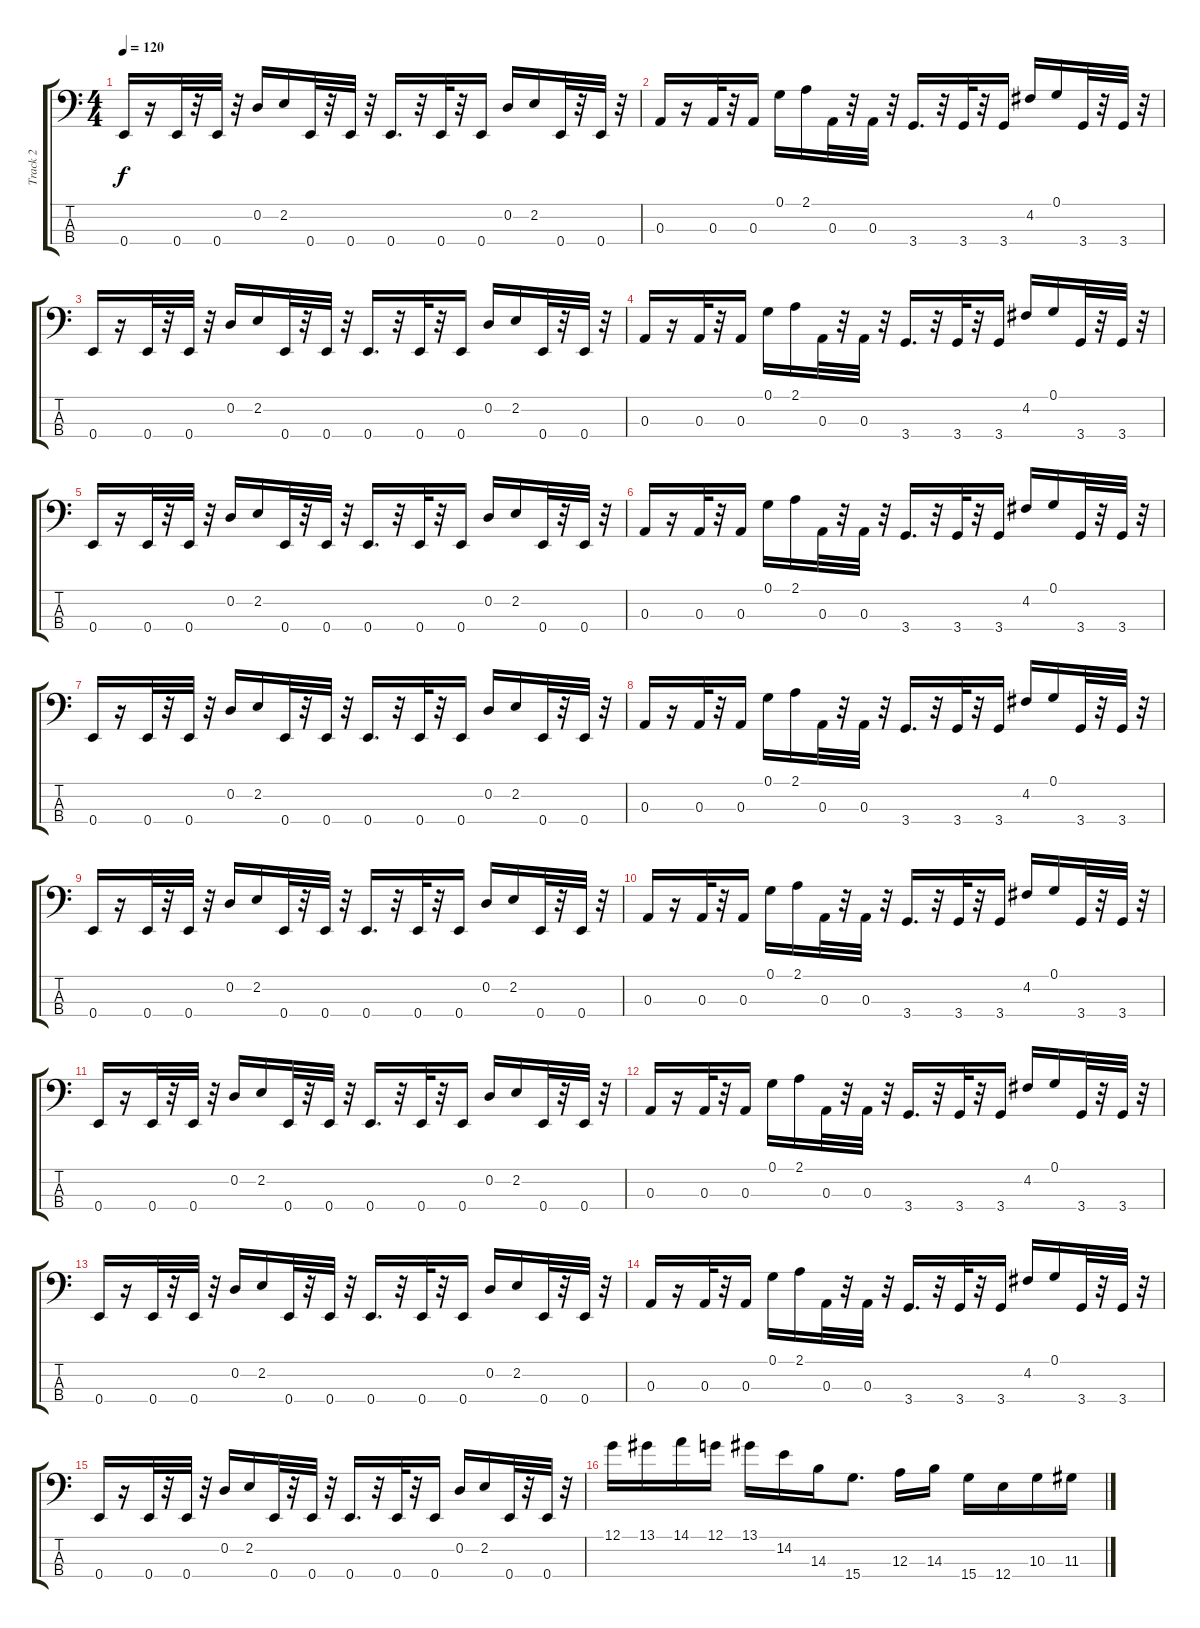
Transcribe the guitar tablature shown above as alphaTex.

\track ("Track 2" "Track 2") {instrument electricbassfinger}
\staff {score tabs}
\tuning (G2 D2 A1 E1) {hide}
\ts (4 4)
\tempo 120
\clef f4
\ks c
0.4.16{dy f} r.16 0.4.32 r.32 0.4.32 r.32 0.2.16 2.2.16 0.4.32 r.32 0.4.32 r.32 0.4.16{d} r.32 0.4.32 r.32 0.4.16 0.2.16 2.2.16 0.4.32 r.32 0.4.32 r.32 |
0.3.16 r.16 0.3.32 r.32 0.3.16 0.1.16 2.1.16 0.3.32 r.32 0.3.32 r.32 3.4.16{d} r.32 3.4.32 r.32 3.4.16 4.2.16 0.1.16 3.4.32 r.32 3.4.32 r.32 |
0.4.16 r.16 0.4.32 r.32 0.4.32 r.32 0.2.16 2.2.16 0.4.32 r.32 0.4.32 r.32 0.4.16{d} r.32 0.4.32 r.32 0.4.16 0.2.16 2.2.16 0.4.32 r.32 0.4.32 r.32 |
0.3.16 r.16 0.3.32 r.32 0.3.16 0.1.16 2.1.16 0.3.32 r.32 0.3.32 r.32 3.4.16{d} r.32 3.4.32 r.32 3.4.16 4.2.16 0.1.16 3.4.32 r.32 3.4.32 r.32 |
0.4.16 r.16 0.4.32 r.32 0.4.32 r.32 0.2.16 2.2.16 0.4.32 r.32 0.4.32 r.32 0.4.16{d} r.32 0.4.32 r.32 0.4.16 0.2.16 2.2.16 0.4.32 r.32 0.4.32 r.32 |
0.3.16 r.16 0.3.32 r.32 0.3.16 0.1.16 2.1.16 0.3.32 r.32 0.3.32 r.32 3.4.16{d} r.32 3.4.32 r.32 3.4.16 4.2.16 0.1.16 3.4.32 r.32 3.4.32 r.32 |
0.4.16 r.16 0.4.32 r.32 0.4.32 r.32 0.2.16 2.2.16 0.4.32 r.32 0.4.32 r.32 0.4.16{d} r.32 0.4.32 r.32 0.4.16 0.2.16 2.2.16 0.4.32 r.32 0.4.32 r.32 |
0.3.16 r.16 0.3.32 r.32 0.3.16 0.1.16 2.1.16 0.3.32 r.32 0.3.32 r.32 3.4.16{d} r.32 3.4.32 r.32 3.4.16 4.2.16 0.1.16 3.4.32 r.32 3.4.32 r.32 |
0.4.16 r.16 0.4.32 r.32 0.4.32 r.32 0.2.16 2.2.16 0.4.32 r.32 0.4.32 r.32 0.4.16{d} r.32 0.4.32 r.32 0.4.16 0.2.16 2.2.16 0.4.32 r.32 0.4.32 r.32 |
0.3.16 r.16 0.3.32 r.32 0.3.16 0.1.16 2.1.16 0.3.32 r.32 0.3.32 r.32 3.4.16{d} r.32 3.4.32 r.32 3.4.16 4.2.16 0.1.16 3.4.32 r.32 3.4.32 r.32 |
0.4.16 r.16 0.4.32 r.32 0.4.32 r.32 0.2.16 2.2.16 0.4.32 r.32 0.4.32 r.32 0.4.16{d} r.32 0.4.32 r.32 0.4.16 0.2.16 2.2.16 0.4.32 r.32 0.4.32 r.32 |
0.3.16 r.16 0.3.32 r.32 0.3.16 0.1.16 2.1.16 0.3.32 r.32 0.3.32 r.32 3.4.16{d} r.32 3.4.32 r.32 3.4.16 4.2.16 0.1.16 3.4.32 r.32 3.4.32 r.32 |
0.4.16 r.16 0.4.32 r.32 0.4.32 r.32 0.2.16 2.2.16 0.4.32 r.32 0.4.32 r.32 0.4.16{d} r.32 0.4.32 r.32 0.4.16 0.2.16 2.2.16 0.4.32 r.32 0.4.32 r.32 |
0.3.16 r.16 0.3.32 r.32 0.3.16 0.1.16 2.1.16 0.3.32 r.32 0.3.32 r.32 3.4.16{d} r.32 3.4.32 r.32 3.4.16 4.2.16 0.1.16 3.4.32 r.32 3.4.32 r.32 |
0.4.16 r.16 0.4.32 r.32 0.4.32 r.32 0.2.16 2.2.16 0.4.32 r.32 0.4.32 r.32 0.4.16{d} r.32 0.4.32 r.32 0.4.16 0.2.16 2.2.16 0.4.32 r.32 0.4.32 r.32 |
12.1.16 13.1.16 14.1.16 12.1.16 13.1.16 14.2.16 14.3.16 15.4.8{d} 12.3.16 14.3.16 15.4.16 12.4.16 10.3.16 11.3.16
